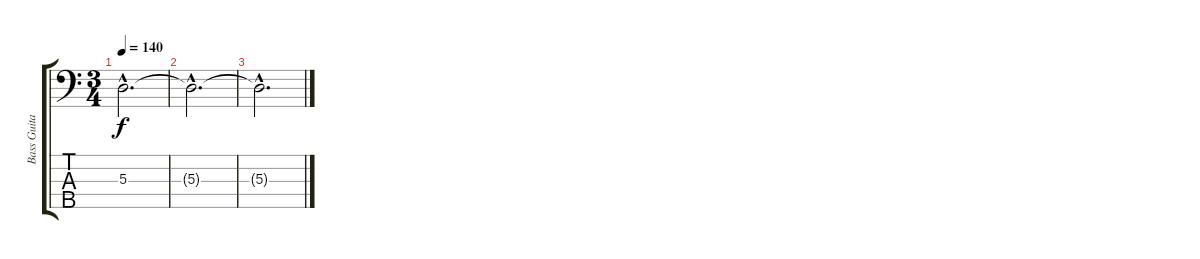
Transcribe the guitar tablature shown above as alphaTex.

\track ("Bass Guitar" "Bass Guita") {instrument electricbasspick}
\staff {score tabs}
\tuning (G2 D2 A1 E1 B0) {hide}
\ts (3 4)
\tempo 140
\clef f4
\ks c
5.3{hac t}.2{d dy f} |
5.3{hac t}.2{d} |
5.3{hac t}.2{d}
